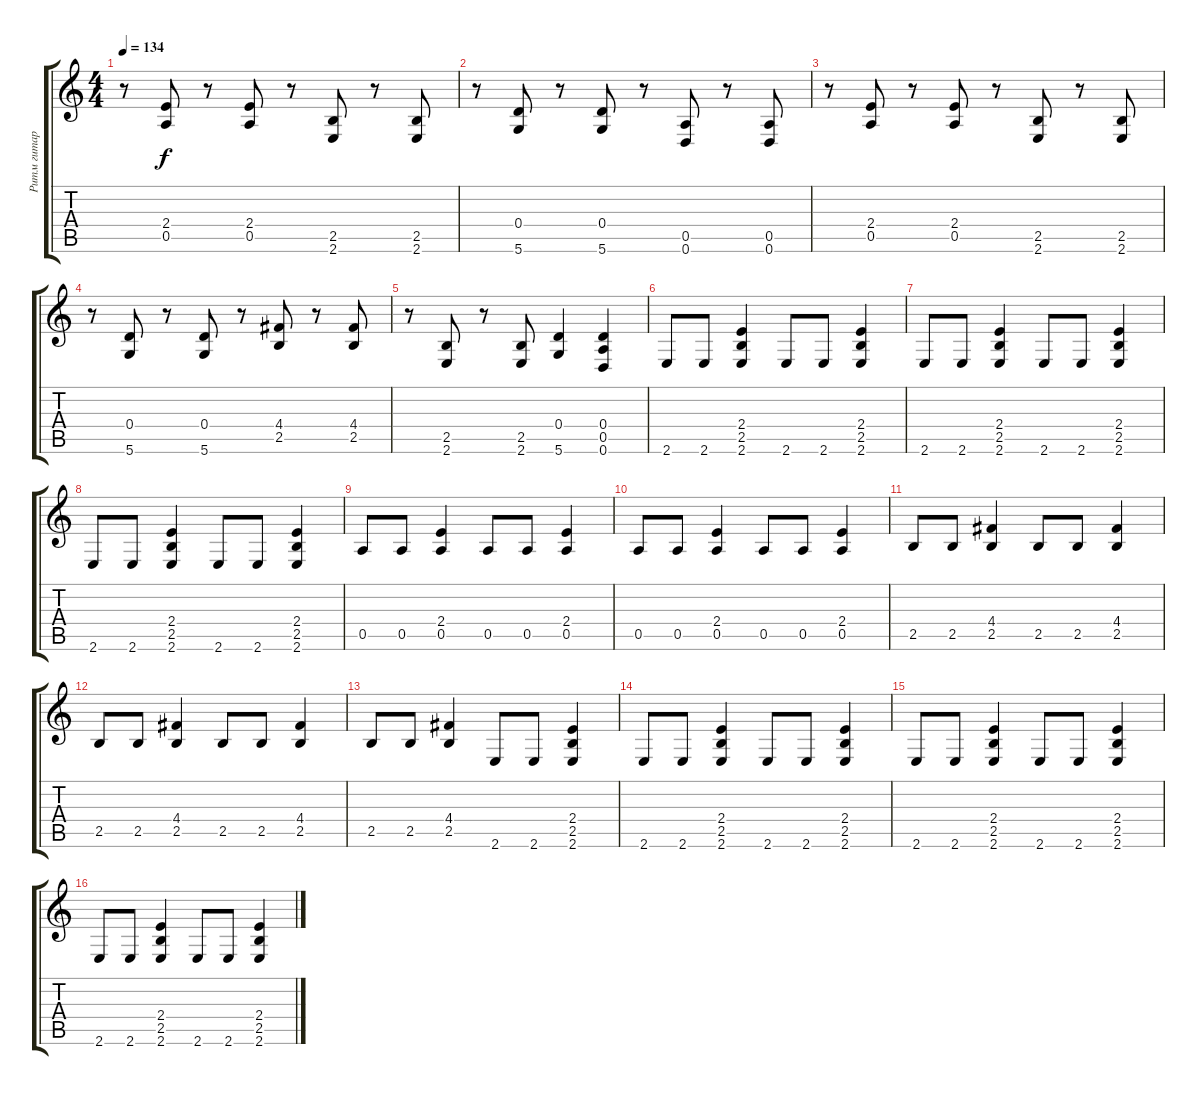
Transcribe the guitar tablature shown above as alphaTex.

\track ("Ритм гитара" "Ритм гитар") {instrument distortionguitar}
\staff {score tabs}
\tuning (E4 B3 G3 D3 A2 D2) {hide}
\ts (4 4)
\tempo 134
\clef g2
\ks c
r.8{dy f} (2.4 0.5).8 r.8 (2.4 0.5).8 r.8 (2.5 2.6).8 r.8 (2.5 2.6).8 |
r.8 (0.4 5.6).8 r.8 (0.4 5.6).8 r.8 (0.5 0.6).8 r.8 (0.5 0.6).8 |
r.8 (2.4 0.5).8 r.8 (2.4 0.5).8 r.8 (2.5 2.6).8 r.8 (2.5 2.6).8 |
r.8 (0.4 5.6).8 r.8 (0.4 5.6).8 r.8 (4.4 2.5).8 r.8 (4.4 2.5).8 |
r.8 (2.5 2.6).8 r.8 (2.5 2.6).8 (0.4 5.6).4 (0.4 0.5 0.6).4 |
2.6.8 2.6.8 (2.4 2.5 2.6).4 2.6.8 2.6.8 (2.4 2.5 2.6).4 |
2.6.8 2.6.8 (2.4 2.5 2.6).4 2.6.8 2.6.8 (2.4 2.5 2.6).4 |
2.6.8 2.6.8 (2.4 2.5 2.6).4 2.6.8 2.6.8 (2.4 2.5 2.6).4 |
0.5.8 0.5.8 (2.4 0.5).4 0.5.8 0.5.8 (2.4 0.5).4 |
0.5.8 0.5.8 (2.4 0.5).4 0.5.8 0.5.8 (2.4 0.5).4 |
2.5.8 2.5.8 (4.4 2.5).4 2.5.8 2.5.8 (4.4 2.5).4 |
2.5.8 2.5.8 (4.4 2.5).4 2.5.8 2.5.8 (4.4 2.5).4 |
2.5.8 2.5.8 (4.4 2.5).4 2.6.8 2.6.8 (2.4 2.5 2.6).4 |
2.6.8 2.6.8 (2.4 2.5 2.6).4 2.6.8 2.6.8 (2.4 2.5 2.6).4 |
2.6.8 2.6.8 (2.4 2.5 2.6).4 2.6.8 2.6.8 (2.4 2.5 2.6).4 |
2.6.8 2.6.8 (2.4 2.5 2.6).4 2.6.8 2.6.8 (2.4 2.5 2.6).4
